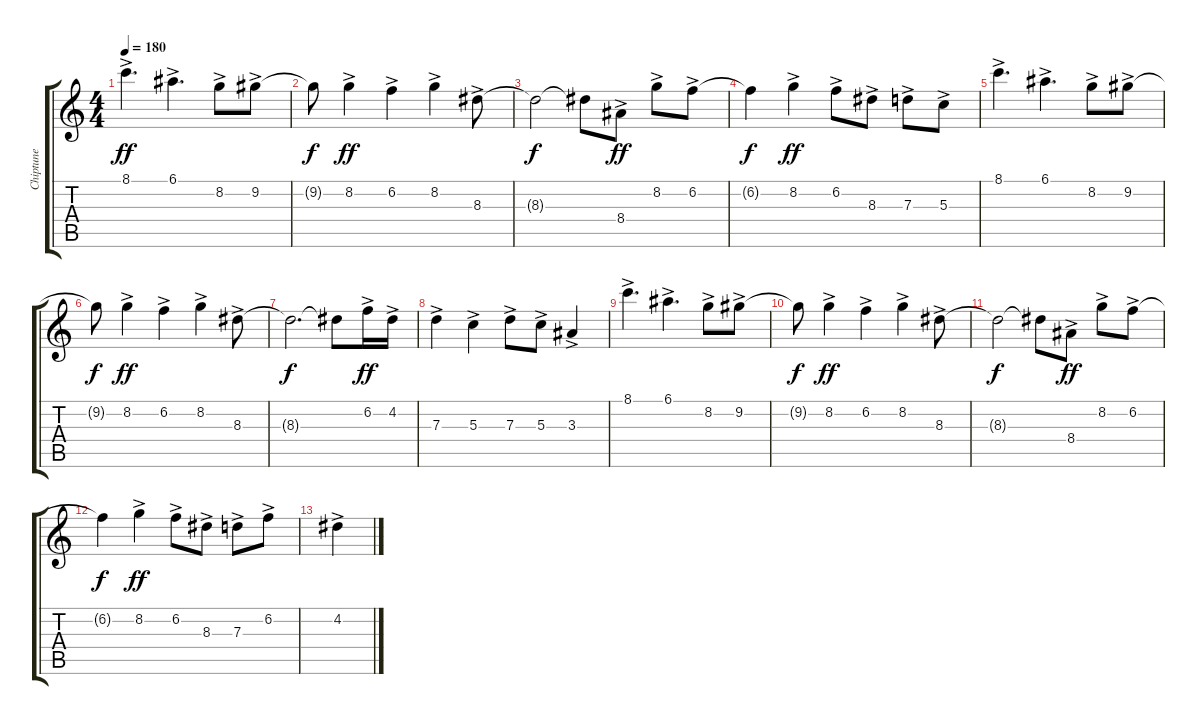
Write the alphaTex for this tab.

\track ("Chiptune" "Chiptune") {instrument lead1square}
\staff {score tabs}
\tuning (E5 B4 G4 D4 A3 E3) {hide}
\ts (4 4)
\tempo 180
\clef g2
\ks c
8.1{ac}.4{d dy ff} 6.1{ac}.4{d} 8.2{ac}.8 9.2{ac}.8 |
9.2{t}.8{dy f} 8.2{ac}.4{dy ff} 6.2{ac}.4 8.2{ac}.4 8.3{ac}.8 |
8.3{t}.2{dy f} 8.3{t}.8 8.4{ac}.8{dy ff} 8.2{ac}.8 6.2{ac}.8 |
6.2{t}.4{dy f} 8.2{ac}.4{dy ff} 6.2{ac}.8 8.3{ac}.8 7.3{ac}.8 5.3{ac}.8 |
8.1{ac}.4{d} 6.1{ac}.4{d} 8.2{ac}.8 9.2{ac}.8 |
9.2{t}.8{dy f} 8.2{ac}.4{dy ff} 6.2{ac}.4 8.2{ac}.4 8.3{ac}.8 |
8.3{t}.2{d dy f} 8.3{t}.8 6.2{ac}.16{dy ff} 4.2{ac}.16 |
7.3{ac}.4 5.3{ac}.4 7.3{ac}.8 5.3{ac}.8 3.3{ac}.4 |
8.1{ac}.4{d} 6.1{ac}.4{d} 8.2{ac}.8 9.2{ac}.8 |
9.2{t}.8{dy f} 8.2{ac}.4{dy ff} 6.2{ac}.4 8.2{ac}.4 8.3{ac}.8 |
8.3{t}.2{dy f} 8.3{t}.8 8.4{ac}.8{dy ff} 8.2{ac}.8 6.2{ac}.8 |
6.2{t}.4{dy f} 8.2{ac}.4{dy ff} 6.2{ac}.8 8.3{ac}.8 7.3{ac}.8 6.2{ac}.8 |
4.2{ac}.4
